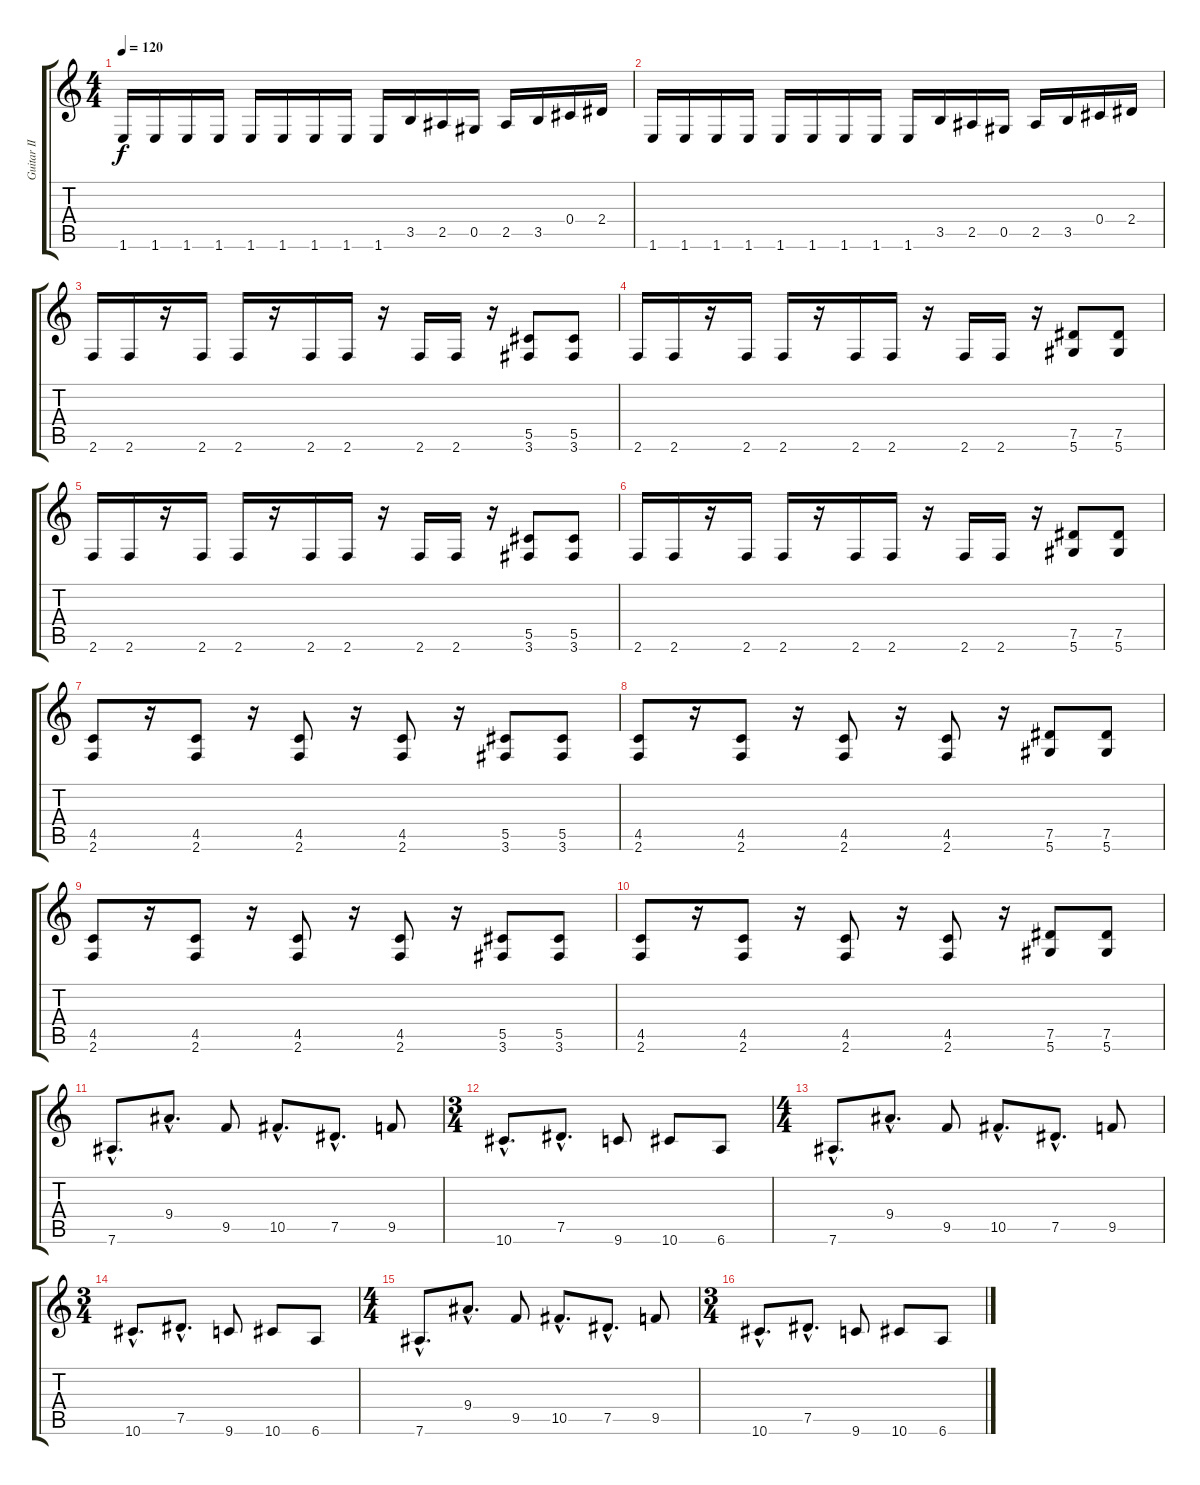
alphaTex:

\track ("Guitar II" "Guitar II") {instrument distortionguitar}
\staff {score tabs}
\tuning (Eb4 Bb3 Gb3 Db3 Ab2 Eb2) {hide}
\ts (4 4)
\tempo 120
\clef g2
\ks c
1.6.16{dy f} 1.6.16 1.6.16 1.6.16 1.6.16 1.6.16 1.6.16 1.6.16 1.6.16 3.5.16 2.5.16 0.5.16 2.5.16 3.5.16 0.4.16 2.4.16 |
1.6.16 1.6.16 1.6.16 1.6.16 1.6.16 1.6.16 1.6.16 1.6.16 1.6.16 3.5.16 2.5.16 0.5.16 2.5.16 3.5.16 0.4.16 2.4.16 |
\section ("" "")
2.6.16 2.6.16 r.16 2.6.16 2.6.16 r.16 2.6.16 2.6.16 r.16 2.6.16 2.6.16 r.16 (5.5 3.6).8 (5.5 3.6).8 |
2.6.16 2.6.16 r.16 2.6.16 2.6.16 r.16 2.6.16 2.6.16 r.16 2.6.16 2.6.16 r.16 (7.5 5.6).8 (7.5 5.6).8 |
2.6.16 2.6.16 r.16 2.6.16 2.6.16 r.16 2.6.16 2.6.16 r.16 2.6.16 2.6.16 r.16 (5.5 3.6).8 (5.5 3.6).8 |
2.6.16 2.6.16 r.16 2.6.16 2.6.16 r.16 2.6.16 2.6.16 r.16 2.6.16 2.6.16 r.16 (7.5 5.6).8 (7.5 5.6).8 |
(4.5 2.6).8 r.16 (4.5 2.6).8 r.16 (4.5 2.6).8 r.16 (4.5 2.6).8 r.16 (5.5 3.6).8 (5.5 3.6).8 |
(4.5 2.6).8 r.16 (4.5 2.6).8 r.16 (4.5 2.6).8 r.16 (4.5 2.6).8 r.16 (7.5 5.6).8 (7.5 5.6).8 |
(4.5 2.6).8 r.16 (4.5 2.6).8 r.16 (4.5 2.6).8 r.16 (4.5 2.6).8 r.16 (5.5 3.6).8 (5.5 3.6).8 |
(4.5 2.6).8 r.16 (4.5 2.6).8 r.16 (4.5 2.6).8 r.16 (4.5 2.6).8 r.16 (7.5 5.6).8 (7.5 5.6).8 |
\section ("" "")
7.6{hac}.8{d} 9.4{hac}.8{d} 9.5.8 10.5{hac}.8{d} 7.5{hac}.8{d} 9.5.8 |
\ts (3 4)
10.6{hac}.8{d} 7.5{hac}.8{d} 9.6.8 10.6.8 6.6.8 |
\ts (4 4)
7.6{hac}.8{d} 9.4{hac}.8{d} 9.5.8 10.5{hac}.8{d} 7.5{hac}.8{d} 9.5.8 |
\ts (3 4)
10.6{hac}.8{d} 7.5{hac}.8{d} 9.6.8 10.6.8 6.6.8 |
\ts (4 4)
7.6{hac}.8{d} 9.4{hac}.8{d} 9.5.8 10.5{hac}.8{d} 7.5{hac}.8{d} 9.5.8 |
\ts (3 4)
10.6{hac}.8{d} 7.5{hac}.8{d} 9.6.8 10.6.8 6.6.8
